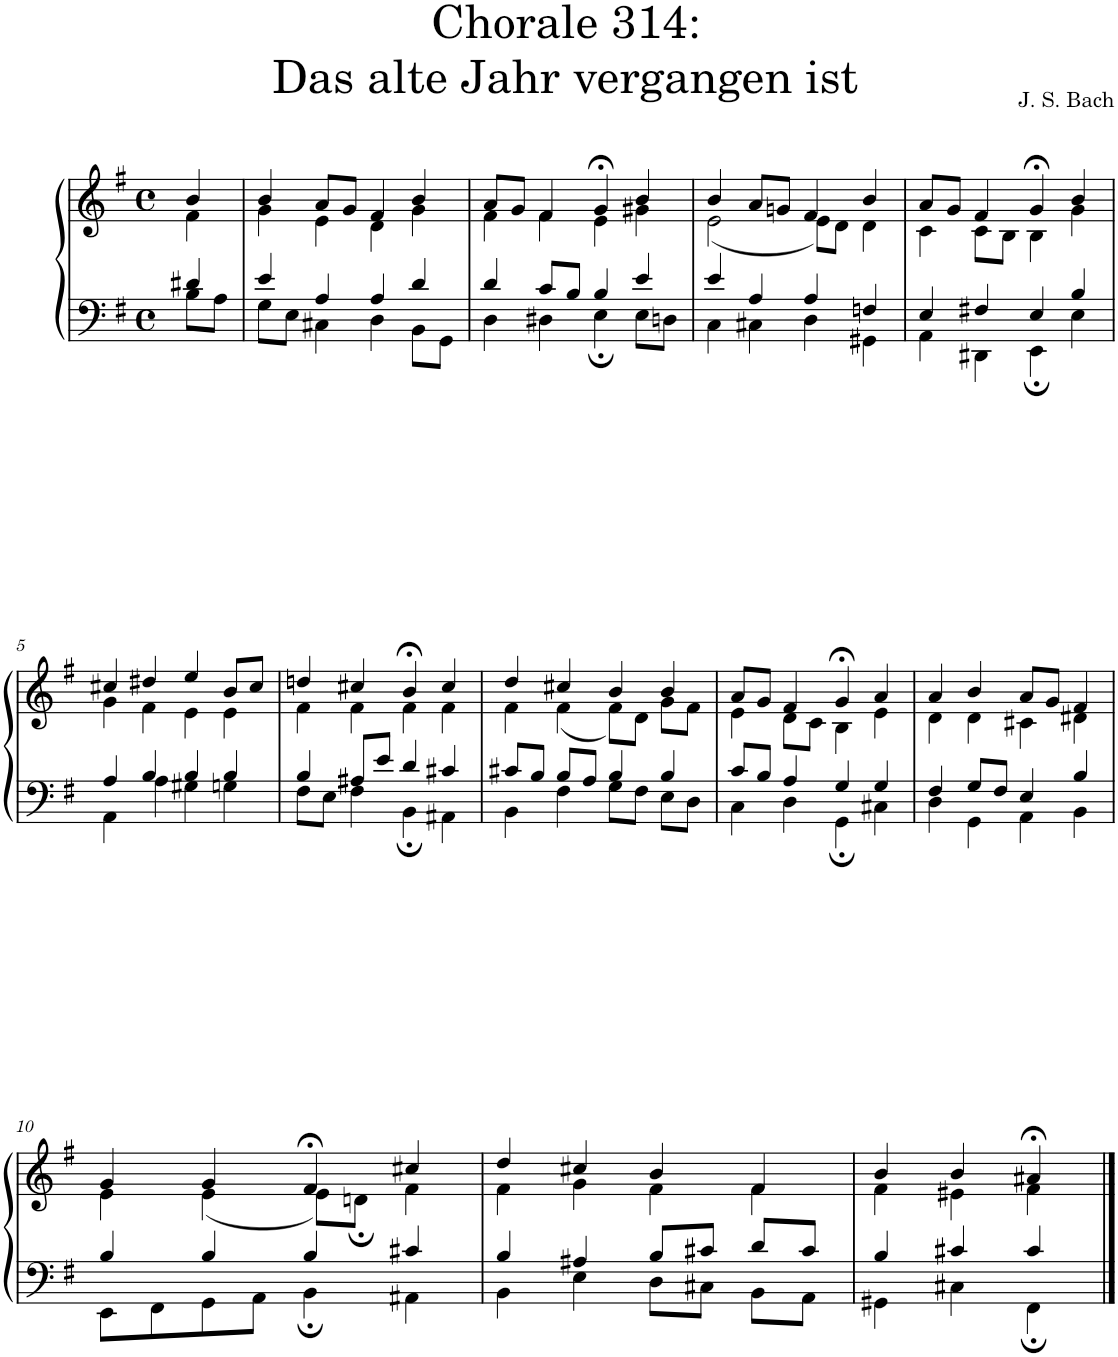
**kern	**kern
*part1	*part1
*staff2	*staff1
*I"S,A	*
*clefF4	*clefG2
*k[f#]	*k[f#]
*M4/4	*M4/4
*met(c)	*met(c)
=	=
*^	*^
4d#X/	8B\L	4b/	4f#\
.	8A\J	.	.
=1	=1	=1	=1
4e/	8G\L	4b/	4g\
.	8E\J	.	.
4A/	4C#X\	8a/L	4e\
.	.	8g/J	.
4A/	4D\	4f#/	4d\
4d/	8BB\L	4b/	4g\
.	8GG\J	.	.
=2	=2	=2	=2
4d/	4D\	8a/L	4f#\
.	.	8g/J	.
8c/L	4D#X\	4f#/	4f#\
8B/J	.	.	.
4B/	4E;\	4g;</	4e\
4e/	8E\L	4b/	4g#X\
.	8Dn\J	.	.
=3	=3	=3	=3
4e/	4C\	4b/	(<2e\
4A/	4C#X\	8a/L	.
.	.	8gn/J	.
4A/	4D\	4f#/	8e\L)
.	.	.	8d\J
4Fn/	4GG#X\	4b/	4d\
=4	=4	=4	=4
4E/	4AA\	8a/L	4c\
.	.	8g/J	.
4F#X/	4DD#X\	4f#/	8c\L
.	.	.	8B\J
4E/	4EE;\	4g;</	4B\
4B/	4E\	4b/	4g\
!!LO:LB:g=z	!!
=5	=5	=5	=5
4A/	4AA\	4cc#X/	4g\
4B/	4A\	4dd#X/	4f#\
4B/	4G#X\	4ee/	4e\
4B/	4Gn\	8b/L	4e\
.	.	8cc#/J	.
=6	=6	=6	=6
4B/	8F#\L	4ddn/	4f#\
.	8E\J	.	.
8A#X/L	4F#\	4cc#X/	4f#\
8e/J	.	.	.
4d/	4BB;\	4b;</	4f#\
4c#X/	4AA#X\	4cc#/	4f#\
=7	=7	=7	=7
8c#X/L	4BB\	4dd/	4f#\
8B/J	.	.	.
8B/L	4F#\	4cc#X/	(<4f#\
8A/J	.	.	.
4B/	8G\L	4b/	8f#\L)
.	8F#\J	.	8d\J
4B/	8E\L	4b/	8g\L
.	8D\J	.	8f#\J
=8	=8	=8	=8
8c/L	4C\	8a/L	4e\
8B/J	.	8g/J	.
4A/	4D\	4f#/	8d\L
.	.	.	8c\J
4G/	4GG;\	4g;</	4B\
4G/	4C#X\	4a/	4e\
=9	=9	=9	=9
4F#/	4D\	4a/	4d\
8G/L	4GG\	4b/	4d\
8F#/J	.	.	.
4E/	4AA\	8a/L	4c#X\
.	.	8g/J	.
4B/	4BB\	4f#/	4d#X\
!!LO:LB:g=z	!!
=10	=10	=10	=10
4B/	8EE\L	4g/	4e\
.	8FF#\	.	.
4B/	8GG\	4g/	(<4e\
.	8AA\J	.	.
4B/	4BB;\	4f#;</	8e\L)
.	.	.	8dn;\J
4c#X/	4AA#X\	4cc#X/	4f#\
=11	=11	=11	=11
4B/	4BB\	4dd/	4f#\
4A#X/	4E\	4cc#X/	4g\
8B/L	8D\L	4b/	4f#\
8c#X/J	8C#X\J	.	.
8d/L	8BB\L	4f#/	4f#\
8c#/J	8AA\J	.	.
=12	=12	=12	=12
4B/	4GG#X\	4b/	4f#\
4c#X/	4C#X\	4b/	4e#X\
4c#/	4FF#;\	4a#X;</	4f#\
*v	*v	*	*
*	*v	*v
==	==
*-	*-
